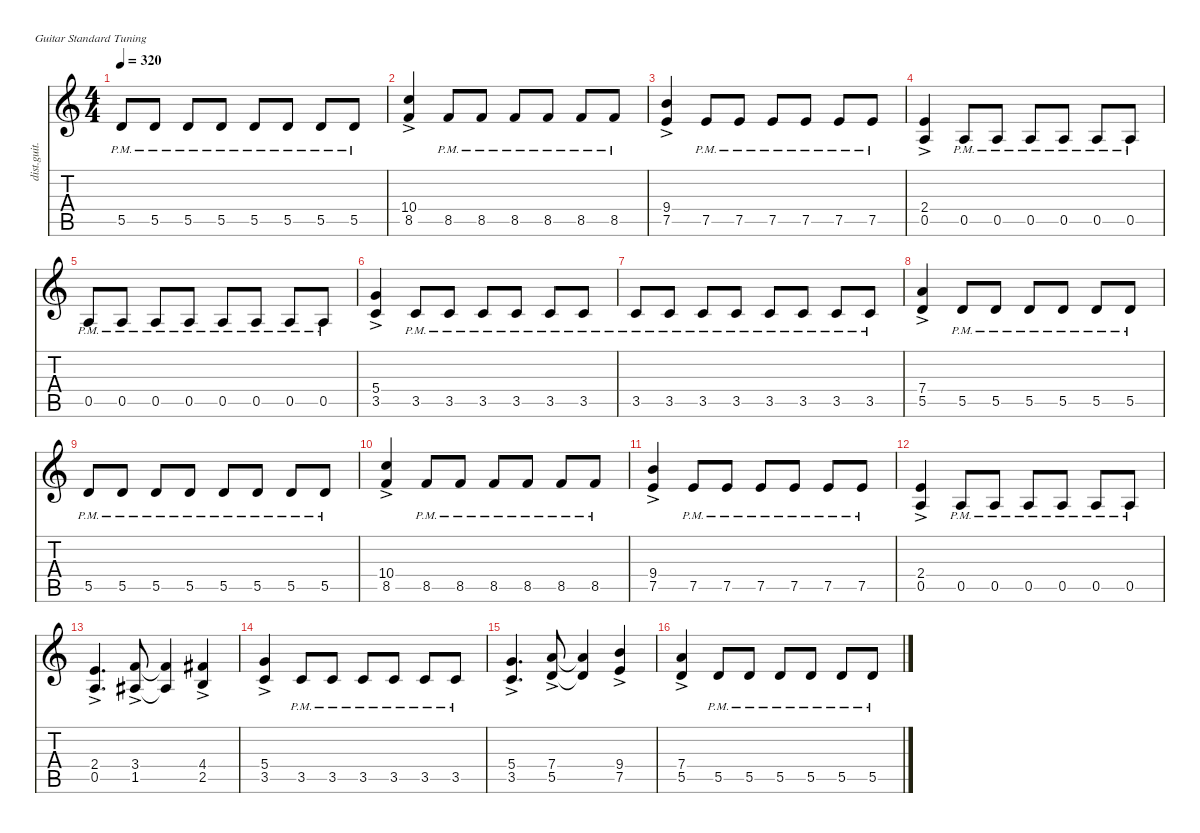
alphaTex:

\defaultSystemsLayout 4
\hideDynamics
\bracketExtendMode nobrackets
\track ("Dave Mustaine" "dist.guit.") {instrument distortionguitar}
\staff {score tabs}
\tuning (E4 B3 G3 D3 A2 E2)
\ts (4 4)
\tempo 320
\clef g2
\ks c
5.5{pm}.8{dy f} 5.5{pm}.8 5.5{pm}.8 5.5{pm}.8 5.5{pm}.8 5.5{pm}.8 5.5{pm}.8 5.5{pm}.8 |
(10.4{ac} 8.5{ac}).4 8.5{pm}.8 8.5{pm}.8 8.5{pm}.8 8.5{pm}.8 8.5{pm}.8 8.5{pm}.8 |
(9.4{ac} 7.5{ac}).4 7.5{pm}.8 7.5{pm}.8 7.5{pm}.8 7.5{pm}.8 7.5{pm}.8 7.5{pm}.8 |
(2.4{ac} 0.5{ac}).4 0.5{pm}.8 0.5{pm}.8 0.5{pm}.8 0.5{pm}.8 0.5{pm}.8 0.5{pm}.8 |
0.5{pm}.8 0.5{pm}.8 0.5{pm}.8 0.5{pm}.8 0.5{pm}.8 0.5{pm}.8 0.5{pm}.8 0.5{pm}.8 |
(5.4{ac} 3.5{ac}).4 3.5{pm}.8 3.5{pm}.8 3.5{pm}.8 3.5{pm}.8 3.5{pm}.8 3.5{pm}.8 |
3.5{pm}.8 3.5{pm}.8 3.5{pm}.8 3.5{pm}.8 3.5{pm}.8 3.5{pm}.8 3.5{pm}.8 3.5{pm}.8 |
(7.4{ac} 5.5{ac}).4 5.5{pm}.8 5.5{pm}.8 5.5{pm}.8 5.5{pm}.8 5.5{pm}.8 5.5{pm}.8 |
5.5{pm}.8 5.5{pm}.8 5.5{pm}.8 5.5{pm}.8 5.5{pm}.8 5.5{pm}.8 5.5{pm}.8 5.5{pm}.8 |
(10.4{ac} 8.5{ac}).4 8.5{pm}.8 8.5{pm}.8 8.5{pm}.8 8.5{pm}.8 8.5{pm}.8 8.5{pm}.8 |
(9.4{ac} 7.5{ac}).4 7.5{pm}.8 7.5{pm}.8 7.5{pm}.8 7.5{pm}.8 7.5{pm}.8 7.5{pm}.8 |
(2.4{ac} 0.5{ac}).4 0.5{pm}.8 0.5{pm}.8 0.5{pm}.8 0.5{pm}.8 0.5{pm}.8 0.5{pm}.8 |
(2.4{ac} 0.5{ac}).4{d} (3.4{ac} 1.5{ac acc #}).8 (3.4{t} 1.5{t acc #}).4 (4.4{ac acc #} 2.5{ac}).4 |
(5.4{ac} 3.5{ac}).4 3.5{pm}.8 3.5{pm}.8 3.5{pm}.8 3.5{pm}.8 3.5{pm}.8 3.5{pm}.8 |
(5.4{ac} 3.5{ac}).4{d} (7.4{ac} 5.5{ac}).8 (7.4{t} 5.5{t}).4 (9.4{ac} 7.5{ac}).4 |
(7.4{ac} 5.5{ac}).4 5.5{pm}.8 5.5{pm}.8 5.5{pm}.8 5.5{pm}.8 5.5{pm}.8 5.5{pm}.8
